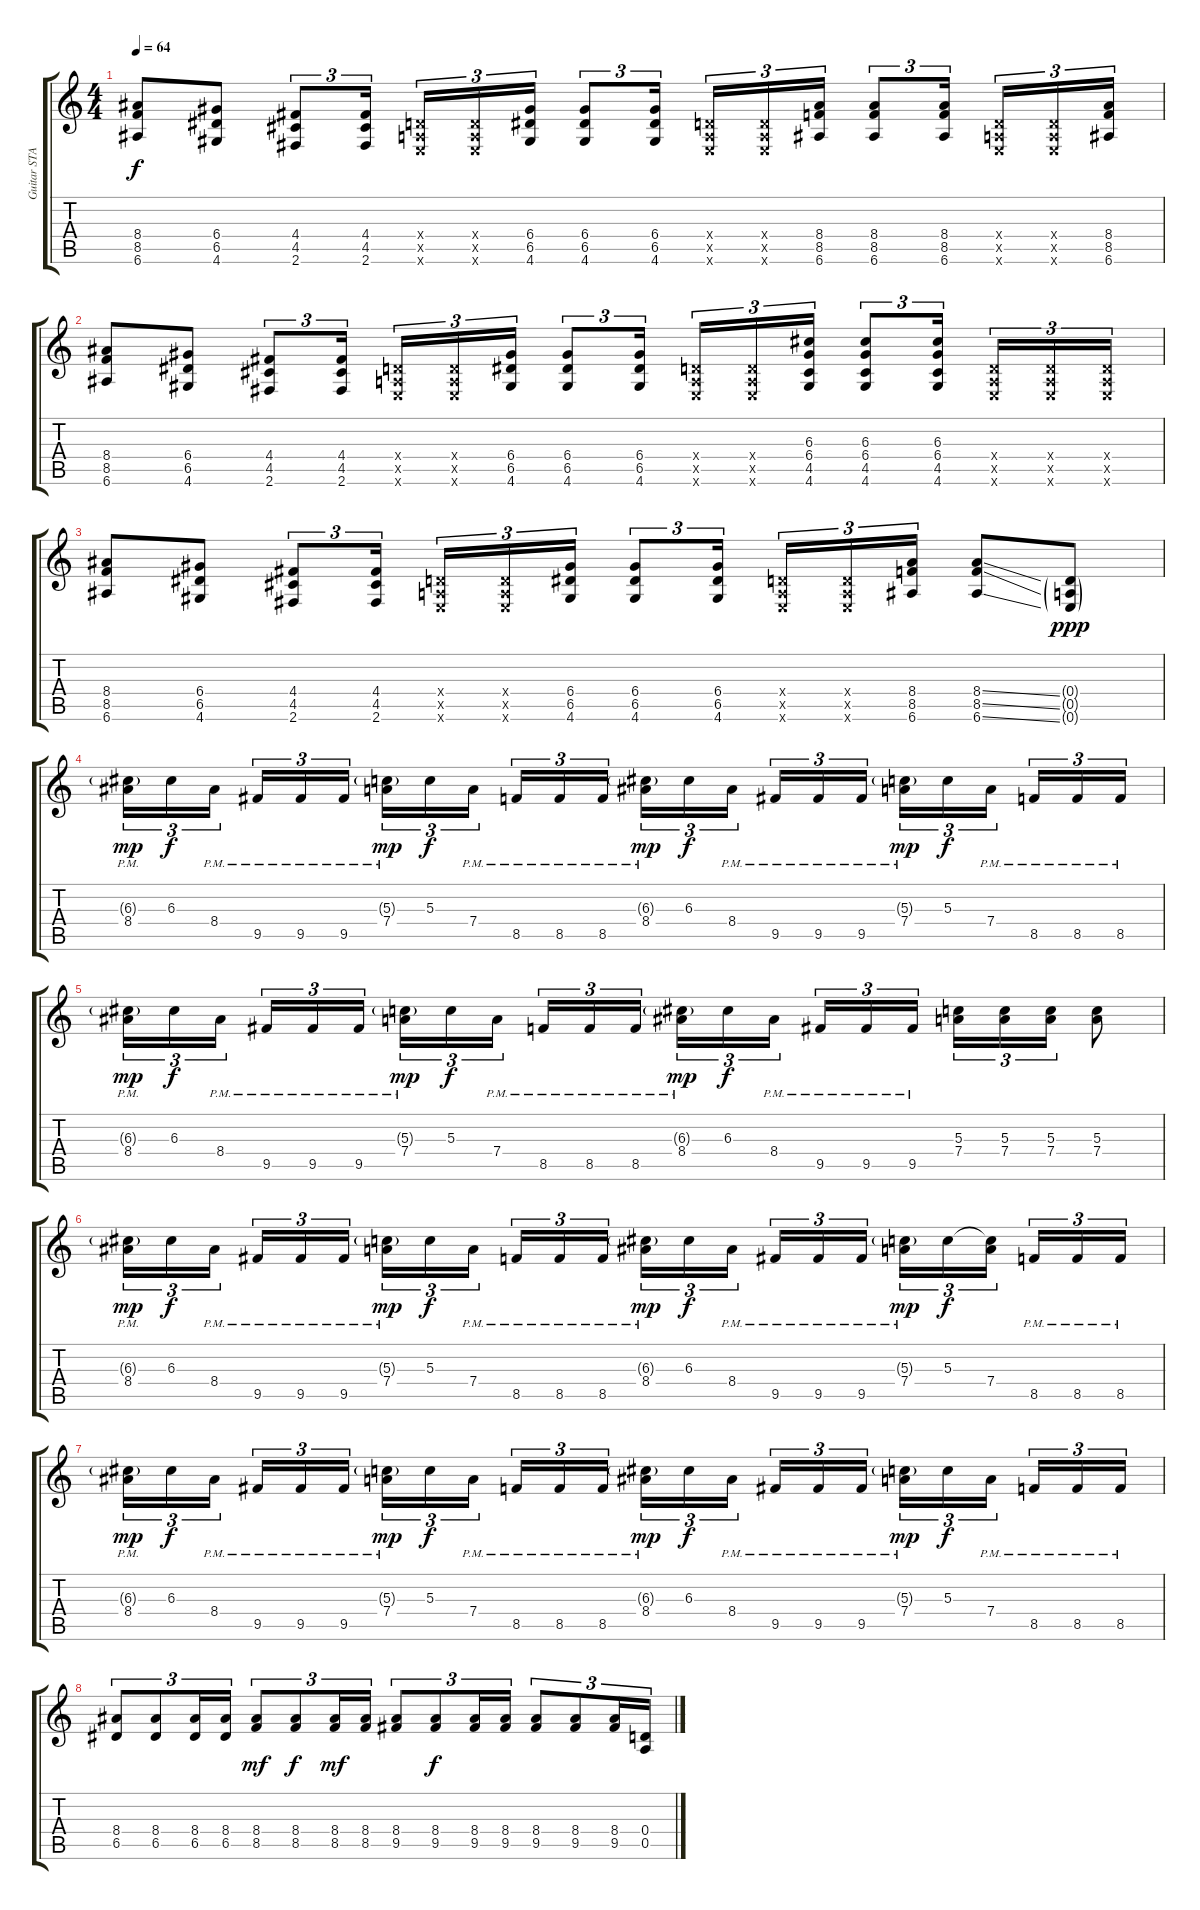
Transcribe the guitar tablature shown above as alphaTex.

\track ("Guitar STANDARD ONE" "Guitar STA") {instrument distortionguitar}
\staff {score tabs}
\tuning (E4 B3 G3 D3 A2 E2) {hide}
\ts (4 4)
\tempo 64
\clef g2
\ks c
(8.4 8.5 6.6).8{dy f} (6.4 6.5 4.6).8 (4.4 4.5 2.6).8{tu (3 2)} (4.4 4.5 2.6).16{tu (3 2)} (0.4{x} 0.5{x} 0.6{x}).16{tu (3 2)} (0.4{x} 0.5{x} 0.6{x}).16{tu (3 2)} (6.4 6.5 4.6).16{tu (3 2)} (6.4 6.5 4.6).8{tu (3 2)} (6.4 6.5 4.6).16{tu (3 2)} (0.4{x} 0.5{x} 0.6{x}).16{tu (3 2)} (0.4{x} 0.5{x} 0.6{x}).16{tu (3 2)} (8.4 8.5 6.6).16{tu (3 2)} (8.4 8.5 6.6).8{tu (3 2)} (8.4 8.5 6.6).16{tu (3 2)} (0.4{x} 0.5{x} 0.6{x}).16{tu (3 2)} (0.4{x} 0.5{x} 0.6{x}).16{tu (3 2)} (8.4 8.5 6.6).16{tu (3 2)} |
(8.4 8.5 6.6).8 (6.4 6.5 4.6).8 (4.4 4.5 2.6).8{tu (3 2)} (4.4 4.5 2.6).16{tu (3 2)} (0.4{x} 0.5{x} 0.6{x}).16{tu (3 2)} (0.4{x} 0.5{x} 0.6{x}).16{tu (3 2)} (6.4 6.5 4.6).16{tu (3 2)} (6.4 6.5 4.6).8{tu (3 2)} (6.4 6.5 4.6).16{tu (3 2)} (0.4{x} 0.5{x} 0.6{x}).16{tu (3 2)} (0.4{x} 0.5{x} 0.6{x}).16{tu (3 2)} (6.3 6.4 4.5 4.6).16{tu (3 2)} (6.3 6.4 4.5 4.6).8{tu (3 2)} (6.3 6.4 4.5 4.6).16{tu (3 2)} (0.4{x} 0.5{x} 0.6{x}).16{tu (3 2)} (0.4{x} 0.5{x} 0.6{x}).16{tu (3 2)} (0.4{x} 0.5{x} 0.6{x}).16{tu (3 2)} |
(8.4 8.5 6.6).8 (6.4 6.5 4.6).8 (4.4 4.5 2.6).8{tu (3 2)} (4.4 4.5 2.6).16{tu (3 2)} (0.4{x} 0.5{x} 0.6{x}).16{tu (3 2)} (0.4{x} 0.5{x} 0.6{x}).16{tu (3 2)} (6.4 6.5 4.6).16{tu (3 2)} (6.4 6.5 4.6).8{tu (3 2)} (6.4 6.5 4.6).16{tu (3 2)} (0.4{x} 0.5{x} 0.6{x}).16{tu (3 2)} (0.4{x} 0.5{x} 0.6{x}).16{tu (3 2)} (8.4 8.5 6.6).16{tu (3 2)} (8.4{ss} 8.5{ss} 6.6{ss}).8 (0.4{g} 0.5{g} 0.6{g}).8{dy ppp} |
(6.3{g pm} 8.4{pm}).16{tu (3 2) dy mp instrument electricguitarmuted} 6.3.16{tu (3 2) dy f} 8.4{pm}.16{tu (3 2)} 9.5{pm}.16{tu (3 2)} 9.5{pm}.16{tu (3 2)} 9.5{pm}.16{tu (3 2)} (5.3{g pm} 7.4{pm}).16{tu (3 2) dy mp} 5.3.16{tu (3 2) dy f} 7.4{pm}.16{tu (3 2)} 8.5{pm}.16{tu (3 2)} 8.5{pm}.16{tu (3 2)} 8.5{pm}.16{tu (3 2)} (6.3{g pm} 8.4{pm}).16{tu (3 2) dy mp} 6.3.16{tu (3 2) dy f} 8.4{pm}.16{tu (3 2)} 9.5{pm}.16{tu (3 2)} 9.5{pm}.16{tu (3 2)} 9.5{pm}.16{tu (3 2)} (5.3{g pm} 7.4{pm}).16{tu (3 2) dy mp} 5.3.16{tu (3 2) dy f} 7.4{pm}.16{tu (3 2)} 8.5{pm}.16{tu (3 2)} 8.5{pm}.16{tu (3 2)} 8.5{pm}.16{tu (3 2)} |
(6.3{g pm} 8.4{pm}).16{tu (3 2) dy mp} 6.3.16{tu (3 2) dy f} 8.4{pm}.16{tu (3 2)} 9.5{pm}.16{tu (3 2)} 9.5{pm}.16{tu (3 2)} 9.5{pm}.16{tu (3 2)} (5.3{g pm} 7.4{pm}).16{tu (3 2) dy mp} 5.3.16{tu (3 2) dy f} 7.4{pm}.16{tu (3 2)} 8.5{pm}.16{tu (3 2)} 8.5{pm}.16{tu (3 2)} 8.5{pm}.16{tu (3 2)} (6.3{g pm} 8.4{pm}).16{tu (3 2) dy mp} 6.3.16{tu (3 2) dy f} 8.4{pm}.16{tu (3 2)} 9.5{pm}.16{tu (3 2)} 9.5{pm}.16{tu (3 2)} 9.5{pm}.16{tu (3 2)} (5.3 7.4).16{tu (3 2)} (5.3 7.4).16{tu (3 2)} (5.3 7.4).16{tu (3 2)} (5.3 7.4).8{balance 8} |
(6.3{g pm} 8.4{pm}).16{tu (3 2) dy mp balance 0} 6.3.16{tu (3 2) dy f} 8.4{pm}.16{tu (3 2)} 9.5{pm}.16{tu (3 2)} 9.5{pm}.16{tu (3 2)} 9.5{pm}.16{tu (3 2)} (5.3{g pm} 7.4{pm}).16{tu (3 2) dy mp} 5.3.16{tu (3 2) dy f} 7.4{pm}.16{tu (3 2)} 8.5{pm}.16{tu (3 2)} 8.5{pm}.16{tu (3 2)} 8.5{pm}.16{tu (3 2)} (6.3{g pm} 8.4{pm}).16{tu (3 2) dy mp} 6.3.16{tu (3 2) dy f} 8.4{pm}.16{tu (3 2)} 9.5{pm}.16{tu (3 2)} 9.5{pm}.16{tu (3 2)} 9.5{pm}.16{tu (3 2)} (5.3{g pm} 7.4{pm}).16{tu (3 2) dy mp} 5.3.16{tu (3 2) dy f} (5.3{t} 7.4).16{tu (3 2)} 8.5{pm}.16{tu (3 2)} 8.5{pm}.16{tu (3 2)} 8.5{pm}.16{tu (3 2)} |
(6.3{g pm} 8.4{pm}).16{tu (3 2) dy mp} 6.3.16{tu (3 2) dy f} 8.4{pm}.16{tu (3 2)} 9.5{pm}.16{tu (3 2)} 9.5{pm}.16{tu (3 2)} 9.5{pm}.16{tu (3 2)} (5.3{g pm} 7.4{pm}).16{tu (3 2) dy mp} 5.3.16{tu (3 2) dy f} 7.4{pm}.16{tu (3 2)} 8.5{pm}.16{tu (3 2)} 8.5{pm}.16{tu (3 2)} 8.5{pm}.16{tu (3 2)} (6.3{g pm} 8.4{pm}).16{tu (3 2) dy mp} 6.3.16{tu (3 2) dy f} 8.4{pm}.16{tu (3 2)} 9.5{pm}.16{tu (3 2)} 9.5{pm}.16{tu (3 2)} 9.5{pm}.16{tu (3 2)} (5.3{g pm} 7.4{pm}).16{tu (3 2) dy mp} 5.3.16{tu (3 2) dy f} 7.4{pm}.16{tu (3 2)} 8.5{pm}.16{tu (3 2)} 8.5{pm}.16{tu (3 2)} 8.5{pm}.16{tu (3 2)} |
(8.4 6.5).8{tu (3 2)} (8.4 6.5).8{tu (3 2)} (8.4 6.5).16{tu (3 2)} (8.4 6.5).16{tu (3 2)} (8.4 8.5).8{tu (3 2) dy mf} (8.4 8.5).8{tu (3 2) dy f} (8.4 8.5).16{tu (3 2) dy mf} (8.4 8.5).16{tu (3 2)} (8.4 9.5).8{tu (3 2)} (8.4 9.5).8{tu (3 2) dy f} (8.4 9.5).16{tu (3 2)} (8.4 9.5).16{tu (3 2)} (8.4 9.5).8{tu (3 2)} (8.4 9.5).8{tu (3 2)} (8.4 9.5).16{tu (3 2)} (0.4 0.5).16{tu (3 2)}
